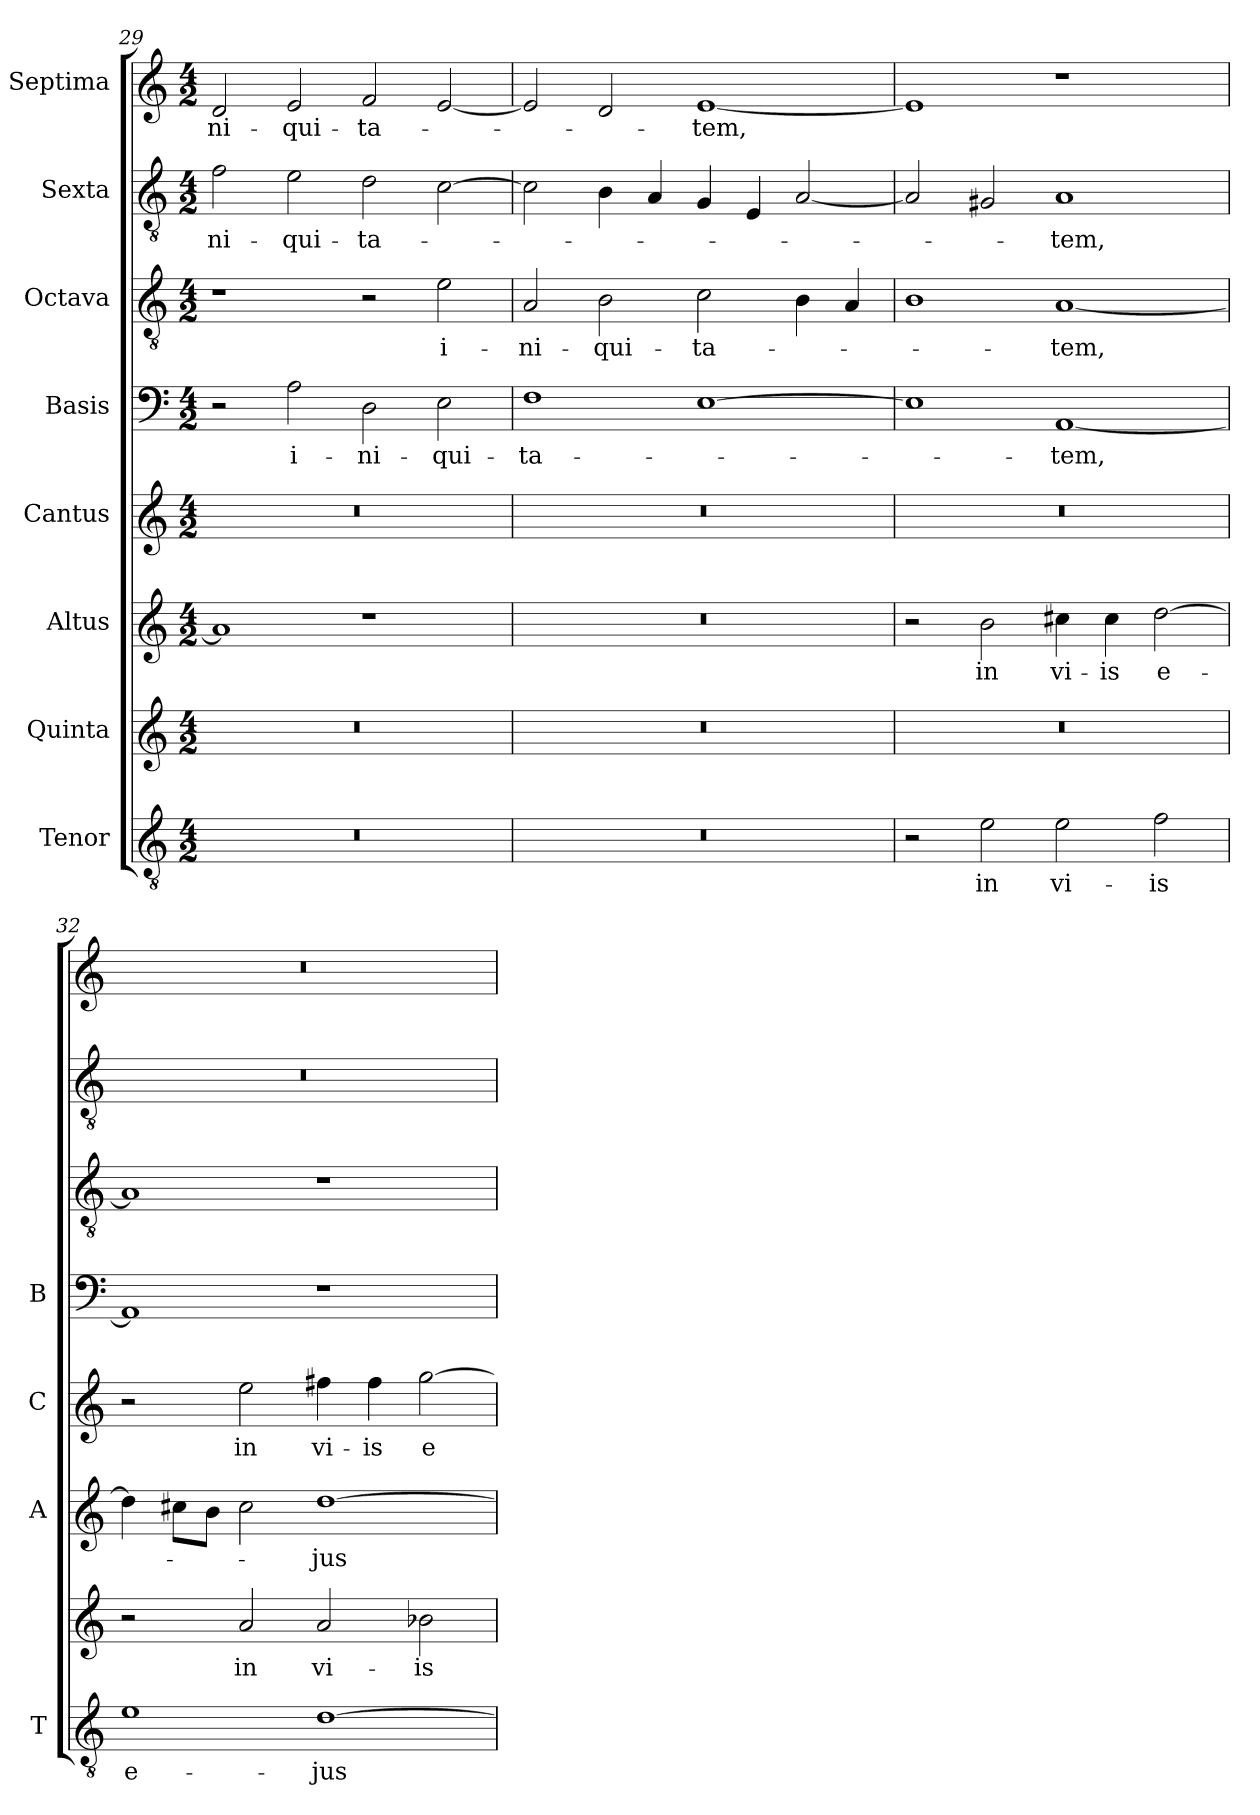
**kern	**text	**kern	**text	**kern	**text	**kern	**text	**kern	**text	**kern	**text	**kern	**text	**kern	**text
*part8	*part8	*part7	*part7	*part6	*part6	*part5	*part5	*part4	*part4	*part3	*part3	*part2	*part2	*part1	*part1
*staff8	*staff8	*staff7	*staff7	*staff6	*staff6	*staff5	*staff5	*staff4	*staff4	*staff3	*staff3	*staff2	*staff2	*staff1	*staff1
*I"Tenor	*	*I"Quinta	*	*I"Altus	*	*I"Cantus	*	*I"Basis	*	*I"Octava	*	*I"Sexta	*	*I"Septima	*
*I'T	*	*	*	*I'A	*	*I'C	*	*I'B	*	*	*	*	*	*	*
*clefGv2	*	*clefG2	*	*clefG2	*	*clefG2	*	*clefF4	*	*clefGv2	*	*clefGv2	*	*clefG2	*
*k[]	*	*k[]	*	*k[]	*	*k[]	*	*k[]	*	*k[]	*	*k[]	*	*k[]	*
*C:	*	*C:	*	*C:	*	*C:	*	*C:	*	*C:	*	*C:	*	*C:	*
*M4/2	*	*M4/2	*	*M4/2	*	*M4/2	*	*M4/2	*	*M4/2	*	*M4/2	*	*M4/2	*
=29	=29	=29	=29	=29	=29	=29	=29	=29	=29	=29	=29	=29	=29	=29	=29
!	!	!	!	!	!	!	!	!	!	!	!	!	!LO:LY:b	!	!LO:LY:b
0r	.	0r	.	1a]	.	0r	.	2r	.	1r	.	2f\	-ni-	2d/	-ni-
!	!	!	!	!	!	!	!	!	!LO:LY:b	!	!	!	!LO:LY:b	!	!LO:LY:b
.	.	.	.	.	.	.	.	2A\	i-	.	.	2e\	-qui-	2e/	-qui-
!	!	!	!	!	!	!	!	!	!LO:LY:b	!	!	!	!LO:LY:b	!	!LO:LY:b
.	.	.	.	1r	.	.	.	2D\	-ni-	2r	.	2d\	-ta-	2f/	-ta-
!	!	!	!	!	!	!	!	!	!LO:LY:b	!	!LO:LY:b	!	!	!	!
.	.	.	.	.	.	.	.	2E\	-qui-	2e\	i-	[2c\	.	[2e/	.
=30	=30	=30	=30	=30	=30	=30	=30	=30	=30	=30	=30	=30	=30	=30	=30
!	!	!	!	!	!	!	!	!	!LO:LY:b	!	!LO:LY:b	!	!	!	!
0r	.	0r	.	0r	.	0r	.	1F	-ta-	2A/	-ni-	2c\]	.	2e/]	.
!	!	!	!	!	!	!	!	!	!	!	!LO:LY:b	!	!	!	!
.	.	.	.	.	.	.	.	.	.	2B\	-qui-	4B\	.	2d/	.
.	.	.	.	.	.	.	.	.	.	.	.	4A/	.	.	.
!	!	!	!	!	!	!	!	!	!	!	!LO:LY:b	!	!	!	!LO:LY:b
.	.	.	.	.	.	.	.	[1E	.	2c\	-ta-	4G/	.	[1e	-tem,
.	.	.	.	.	.	.	.	.	.	.	.	4E/	.	.	.
.	.	.	.	.	.	.	.	.	.	4B\	.	[2A/	.	.	.
.	.	.	.	.	.	.	.	.	.	4A/	.	.	.	.	.
=31	=31	=31	=31	=31	=31	=31	=31	=31	=31	=31	=31	=31	=31	=31	=31
2r	.	0r	.	2r	.	0r	.	1E]	.	1B	.	2A/]	.	1e]	.
!	!LO:LY:b	!	!	!	!LO:LY:b	!	!	!	!	!	!	!	!	!	!
2e\	in	.	.	2b\	in	.	.	.	.	.	.	2G#X/	.	.	.
!	!LO:LY:b	!	!	!	!LO:LY:b	!	!	!	!LO:LY:b	!	!LO:LY:b	!	!LO:LY:b	!	!
2e\	vi-	.	.	4cc#X\	vi-	.	.	[1AA	-tem,	[1A	-tem,	1A	-tem,	1r	.
!	!	!	!	!	!LO:LY:b	!	!	!	!	!	!	!	!	!	!
.	.	.	.	4cc#\	-is	.	.	.	.	.	.	.	.	.	.
!	!LO:LY:b	!	!	!	!LO:LY:b	!	!	!	!	!	!	!	!	!	!
2f\	-is	.	.	[2dd\	e-	.	.	.	.	.	.	.	.	.	.
=32	=32	=32	=32	=32	=32	=32	=32	=32	=32	=32	=32	=32	=32	=32	=32
!	!LO:LY:b	!	!	!	!	!	!	!	!	!	!	!	!	!	!
1e	e-	2r	.	4dd\]	.	2r	.	1AA]	.	1A]	.	0r	.	0r	.
.	.	.	.	8cc#X\L	.	.	.	.	.	.	.	.	.	.	.
.	.	.	.	8b\J	.	.	.	.	.	.	.	.	.	.	.
!	!	!	!LO:LY:b	!	!	!	!LO:LY:b	!	!	!	!	!	!	!	!
.	.	2a/	in	2cc#\	.	2ee\	in	.	.	.	.	.	.	.	.
!	!LO:LY:b	!	!LO:LY:b	!	!LO:LY:b	!	!LO:LY:b	!	!	!	!	!	!	!	!
[1d	-jus	2a/	vi-	[1dd	-jus	4ff#X\	vi-	1r	.	1r	.	.	.	.	.
!	!	!	!	!	!	!	!LO:LY:b	!	!	!	!	!	!	!	!
.	.	.	.	.	.	4ff#\	-is	.	.	.	.	.	.	.	.
!	!	!	!LO:LY:b	!	!	!	!LO:LY:b	!	!	!	!	!	!	!	!
.	.	2b-X\	-is	.	.	[2gg\	e-	.	.	.	.	.	.	.	.
=	=	=	=	=	=	=	=	=	=	=	=	=	=	=	=
*-	*-	*-	*-	*-	*-	*-	*-	*-	*-	*-	*-	*-	*-	*-	*-
